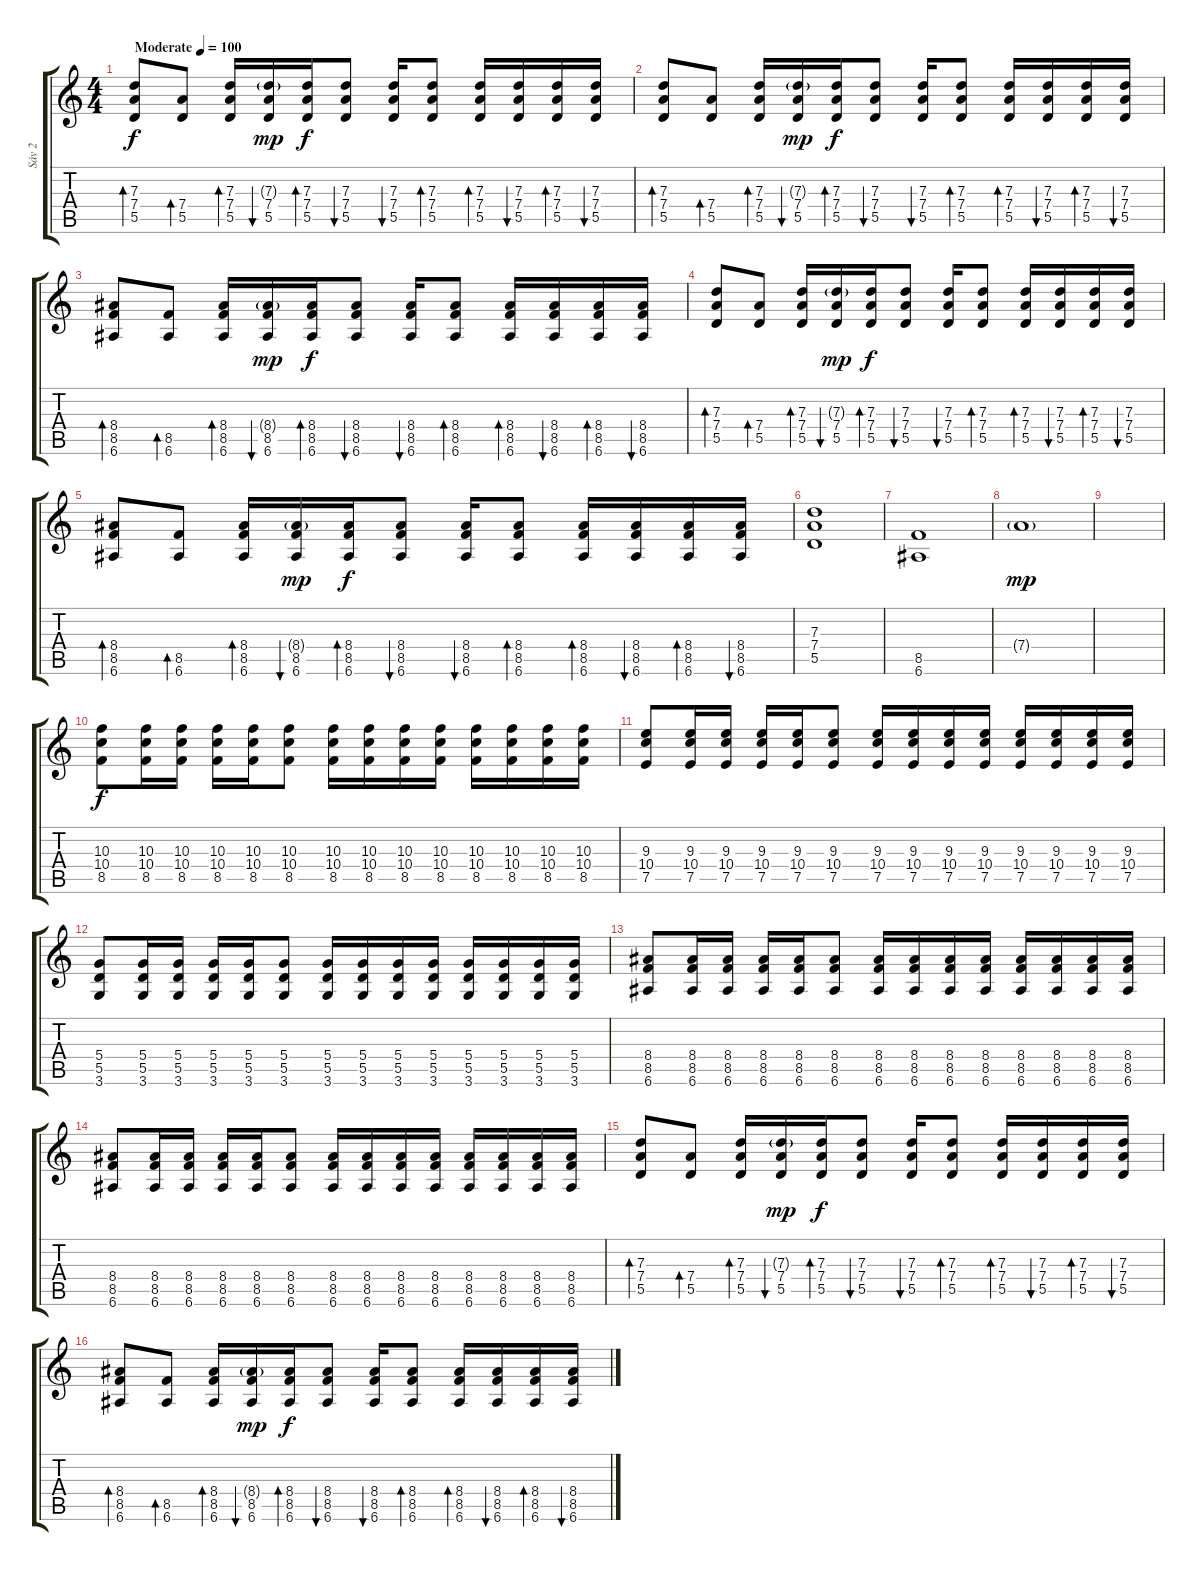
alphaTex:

\track ("Sáv 2" "Sáv 2") {instrument distortionguitar}
\staff {score tabs}
\tuning (E4 B3 G3 D3 A2 E2) {hide}
\ts (4 4)
\tempo (100 "Moderate")
\clef g2
\ks c
(7.3 7.4 5.5).8{bd 60 dy f instrument distortionguitar} (7.4 5.5).8{bd 60} (7.3 7.4 5.5).16{bd 60} (7.3{g} 7.4 5.5).16{bu 60 dy mp} (7.3 7.4 5.5).16{bd 60 dy f} (7.3 7.4 5.5).8{bu 60} (7.3 7.4 5.5).16{bu 60} (7.3 7.4 5.5).8{bd 60} (7.3 7.4 5.5).16{bd 60} (7.3 7.4 5.5).16{bu 60} (7.3 7.4 5.5).16{bd 60} (7.3 7.4 5.5).16{bu 60} |
(7.3 7.4 5.5).8{bd 60} (7.4 5.5).8{bd 60} (7.3 7.4 5.5).16{bd 60} (7.3{g} 7.4 5.5).16{bu 60 dy mp} (7.3 7.4 5.5).16{bd 60 dy f} (7.3 7.4 5.5).8{bu 60} (7.3 7.4 5.5).16{bu 60} (7.3 7.4 5.5).8{bd 60} (7.3 7.4 5.5).16{bd 60} (7.3 7.4 5.5).16{bu 60} (7.3 7.4 5.5).16{bd 60} (7.3 7.4 5.5).16{bu 60} |
(8.4 8.5 6.6).8{bd 60} (8.5 6.6).8{bd 60} (8.4 8.5 6.6).16{bd 60} (8.4{g} 8.5 6.6).16{bu 60 dy mp} (8.4 8.5 6.6).16{bd 60 dy f} (8.4 8.5 6.6).8{bu 60} (8.4 8.5 6.6).16{bu 60} (8.4 8.5 6.6).8{bd 60} (8.4 8.5 6.6).16{bd 60} (8.4 8.5 6.6).16{bu 60} (8.4 8.5 6.6).16{bd 60} (8.4 8.5 6.6).16{bu 60} |
(7.3 7.4 5.5).8{bd 60} (7.4 5.5).8{bd 60} (7.3 7.4 5.5).16{bd 60} (7.3{g} 7.4 5.5).16{bu 60 dy mp} (7.3 7.4 5.5).16{bd 60 dy f} (7.3 7.4 5.5).8{bu 60} (7.3 7.4 5.5).16{bu 60} (7.3 7.4 5.5).8{bd 60} (7.3 7.4 5.5).16{bd 60} (7.3 7.4 5.5).16{bu 60} (7.3 7.4 5.5).16{bd 60} (7.3 7.4 5.5).16{bu 60} |
(8.4 8.5 6.6).8{bd 60} (8.5 6.6).8{bd 60} (8.4 8.5 6.6).16{bd 60} (8.4{g} 8.5 6.6).16{bu 60 dy mp} (8.4 8.5 6.6).16{bd 60 dy f} (8.4 8.5 6.6).8{bu 60} (8.4 8.5 6.6).16{bu 60} (8.4 8.5 6.6).8{bd 60} (8.4 8.5 6.6).16{bd 60} (8.4 8.5 6.6).16{bu 60} (8.4 8.5 6.6).16{bd 60} (8.4 8.5 6.6).16{bu 60} |
(7.3 7.4 5.5).1{volume 7} |
(8.5 6.6).1{volume 8} |
7.4{g}.1{dy mp volume 5} |
|
(10.3 10.4 8.5).8{dy f volume 13} (10.3 10.4 8.5).16 (10.3 10.4 8.5).16 (10.3 10.4 8.5).16 (10.3 10.4 8.5).16 (10.3 10.4 8.5).8 (10.3 10.4 8.5).16 (10.3 10.4 8.5).16 (10.3 10.4 8.5).16 (10.3 10.4 8.5).16 (10.3 10.4 8.5).16 (10.3 10.4 8.5).16 (10.3 10.4 8.5).16 (10.3 10.4 8.5).16 |
(9.3 10.4 7.5).8{volume 13} (9.3 10.4 7.5).16 (9.3 10.4 7.5).16 (9.3 10.4 7.5).16 (9.3 10.4 7.5).16 (9.3 10.4 7.5).8 (9.3 10.4 7.5).16 (9.3 10.4 7.5).16 (9.3 10.4 7.5).16 (9.3 10.4 7.5).16 (9.3 10.4 7.5).16 (9.3 10.4 7.5).16 (9.3 10.4 7.5).16 (9.3 10.4 7.5).16 |
(5.4 5.5 3.6).8{volume 13} (5.4 5.5 3.6).16 (5.4 5.5 3.6).16 (5.4 5.5 3.6).16 (5.4 5.5 3.6).16 (5.4 5.5 3.6).8 (5.4 5.5 3.6).16 (5.4 5.5 3.6).16 (5.4 5.5 3.6).16 (5.4 5.5 3.6).16 (5.4 5.5 3.6).16 (5.4 5.5 3.6).16 (5.4 5.5 3.6).16 (5.4 5.5 3.6).16 |
(8.4 8.5 6.6).8{volume 13} (8.4 8.5 6.6).16 (8.4 8.5 6.6).16 (8.4 8.5 6.6).16 (8.4 8.5 6.6).16 (8.4 8.5 6.6).8 (8.4 8.5 6.6).16 (8.4 8.5 6.6).16 (8.4 8.5 6.6).16 (8.4 8.5 6.6).16 (8.4 8.5 6.6).16 (8.4 8.5 6.6).16 (8.4 8.5 6.6).16 (8.4 8.5 6.6).16 |
(8.4 8.5 6.6).8{volume 13} (8.4 8.5 6.6).16 (8.4 8.5 6.6).16 (8.4 8.5 6.6).16 (8.4 8.5 6.6).16 (8.4 8.5 6.6).8 (8.4 8.5 6.6).16 (8.4 8.5 6.6).16 (8.4 8.5 6.6).16 (8.4 8.5 6.6).16 (8.4 8.5 6.6).16 (8.4 8.5 6.6).16 (8.4 8.5 6.6).16 (8.4 8.5 6.6).16 |
(7.3 7.4 5.5).8{bd 60} (7.4 5.5).8{bd 60} (7.3 7.4 5.5).16{bd 60} (7.3{g} 7.4 5.5).16{bu 60 dy mp} (7.3 7.4 5.5).16{bd 60 dy f} (7.3 7.4 5.5).8{bu 60} (7.3 7.4 5.5).16{bu 60} (7.3 7.4 5.5).8{bd 60} (7.3 7.4 5.5).16{bd 60} (7.3 7.4 5.5).16{bu 60} (7.3 7.4 5.5).16{bd 60} (7.3 7.4 5.5).16{bu 60} |
(8.4 8.5 6.6).8{bd 60} (8.5 6.6).8{bd 60} (8.4 8.5 6.6).16{bd 60} (8.4{g} 8.5 6.6).16{bu 60 dy mp} (8.4 8.5 6.6).16{bd 60 dy f} (8.4 8.5 6.6).8{bu 60} (8.4 8.5 6.6).16{bu 60} (8.4 8.5 6.6).8{bd 60} (8.4 8.5 6.6).16{bd 60} (8.4 8.5 6.6).16{bu 60} (8.4 8.5 6.6).16{bd 60} (8.4 8.5 6.6).16{bu 60}
